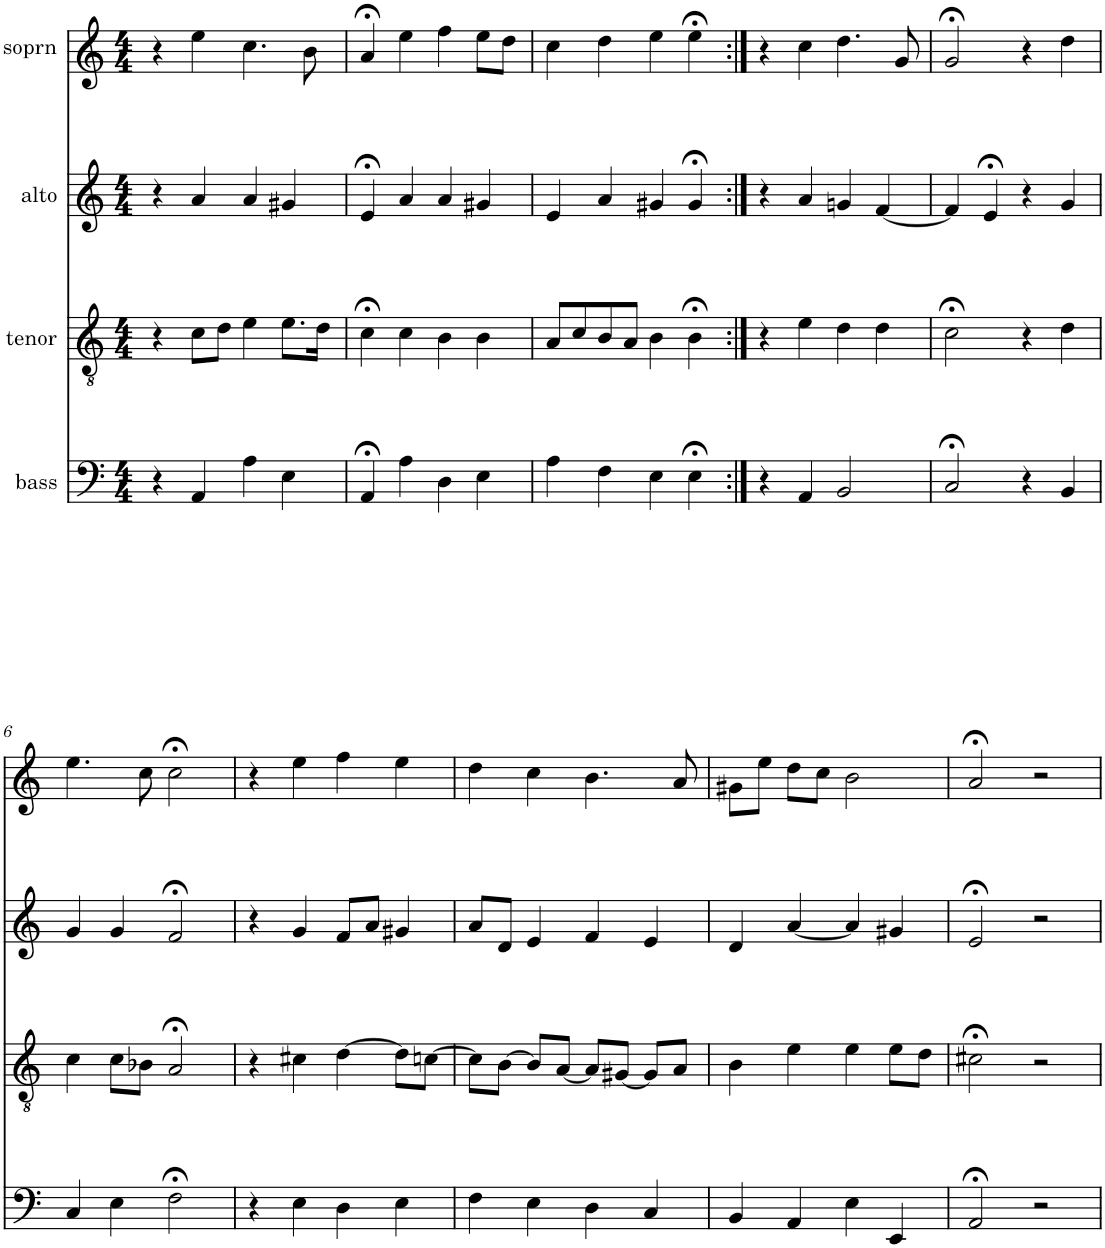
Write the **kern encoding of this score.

**kern	**kern	**kern	**kern
*part4	*part3	*part2	*part1
*staff4	*staff3	*staff2	*staff1
*I"bass	*I"tenor	*I"alto	*I"soprn
*clefF4	*clefGv2	*clefG2	*clefG2
*k[]	*k[]	*k[]	*k[]
*M4/4	*M4/4	*M4/4	*M4/4
=1	=1	=1	=1
4r	4r	4r	4r
4AA/	8c\L	4a/	4ee\
.	8d\J	.	.
4A\	4e\	4a/	4.cc\
4E\	8.e\L	4g#X/	.
.	.	.	8b\
.	16d\Jk	.	.
=2	=2	=2	=2
4AA;</	4c;<\	4e;</	4a;</
4A\	4c\	4a/	4ee\
4D\	4B\	4a/	4ff\
4E\	4B\	4g#X/	8ee\L
.	.	.	8dd\J
=3	=3	=3	=3
4A\	8A/L	4e/	4cc\
.	8c/	.	.
4F\	8B/	4a/	4dd\
.	8A/J	.	.
4E\	4B\	4g#X/	4ee\
4E;<\	4B;<\	4g#;</	4ee;<\
=4:|!	=4:|!	=4:|!	=4:|!
4r	4r	4r	4r
4AA/	4e\	4a/	4cc\
2BB/	4d\	4gn/	4.dd\
.	4d\	[4f/	.
.	.	.	8g/
=5	=5	=5	=5
2C;</	2c;<\	4f/]	2g;</
.	.	4e;</	.
4r	4r	4r	4r
4BB/	4d\	4g/	4dd\
!!LO:LB:g=z
=6	=6	=6	=6
4C/	4c\	4g/	4.ee\
4E\	8c\L	4g/	.
.	8B-X\J	.	8cc\
2F;<\	2A;</	2f;</	2cc;<\
=7	=7	=7	=7
4r	4r	4r	4r
4E\	4c#X\	4g/	4ee\
4D\	[4d\	8f/L	4ff\
.	.	8a/J	.
4E\	8d\L]	4g#X/	4ee\
.	[8cn\J	.	.
=8	=8	=8	=8
4F\	8c\L]	8a/L	4dd\
.	[8B\J	8d/J	.
4E\	8B/L]	4e/	4cc\
.	[8A/J	.	.
4D\	8A/L]	4f/	4.b\
.	[8G#X/J	.	.
4C/	8G#/L]	4e/	.
.	8A/J	.	8a/
=9	=9	=9	=9
4BB/	4B\	4d/	8g#X\L
.	.	.	8ee\J
4AA/	4e\	[4a/	8dd\L
.	.	.	8cc\J
4E\	4e\	4a/]	2b\
4EE/	8e\L	4g#X/	.
.	8d\J	.	.
=10	=10	=10	=10
2AA;</	2c#X;<\	2e;</	2a;</
2r	2r	2r	2r
=	=	=	=
*-	*-	*-	*-
